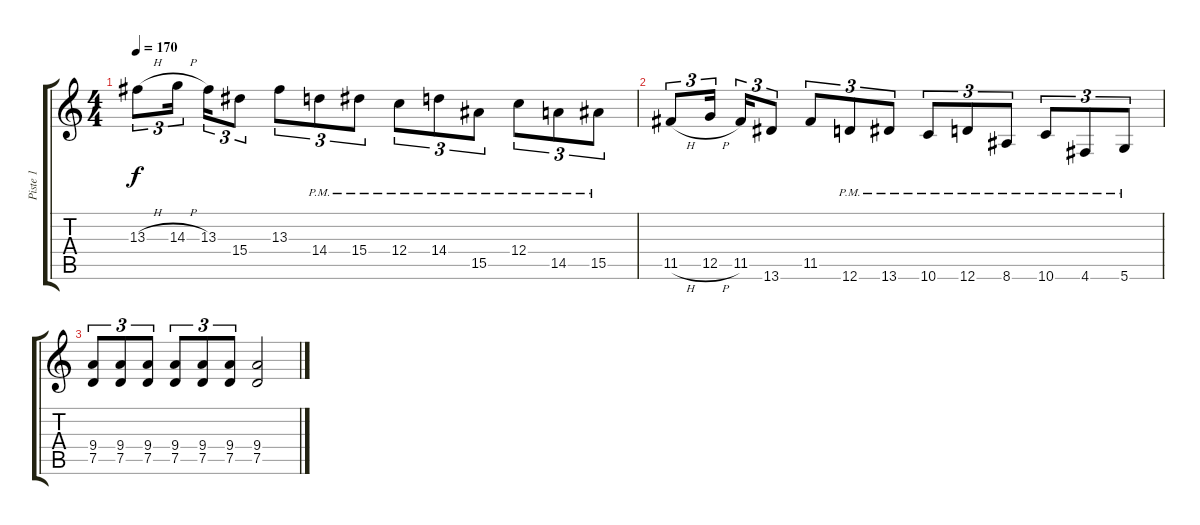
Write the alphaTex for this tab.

\track ("Piste 1" "Piste 1") {instrument distortionguitar}
\staff {score tabs}
\tuning (D4 A3 F3 C3 G2 D2) {hide}
\ts (4 4)
\tempo 170
\clef g2
\ks c
13.3{h}.8{tu (3 2) dy f} 14.3{h}.16{tu (3 2)} 13.3.16{tu (3 2)} 15.4.8{tu (3 2)} 13.3.8{tu (3 2)} 14.4{pm}.8{tu (3 2)} 15.4{pm}.8{tu (3 2)} 12.4{pm}.8{tu (3 2)} 14.4{pm}.8{tu (3 2)} 15.5{pm}.8{tu (3 2)} 12.4{pm}.8{tu (3 2)} 14.5{pm}.8{tu (3 2)} 15.5{pm}.8{tu (3 2)} |
11.5{h}.8{tu (3 2)} 12.5{h}.16{tu (3 2)} 11.5.16{tu (3 2)} 13.6.8{tu (3 2)} 11.5.8{tu (3 2)} 12.6{pm}.8{tu (3 2)} 13.6{pm}.8{tu (3 2)} 10.6{pm}.8{tu (3 2)} 12.6{pm}.8{tu (3 2)} 8.6{pm}.8{tu (3 2)} 10.6{pm}.8{tu (3 2)} 4.6{pm}.8{tu (3 2)} 5.6{pm}.8{tu (3 2)} |
(9.4 7.5).8{tu (3 2)} (9.4 7.5).8{tu (3 2)} (9.4 7.5).8{tu (3 2)} (9.4 7.5).8{tu (3 2)} (9.4 7.5).8{tu (3 2)} (9.4 7.5).8{tu (3 2)} (9.4 7.5).2
